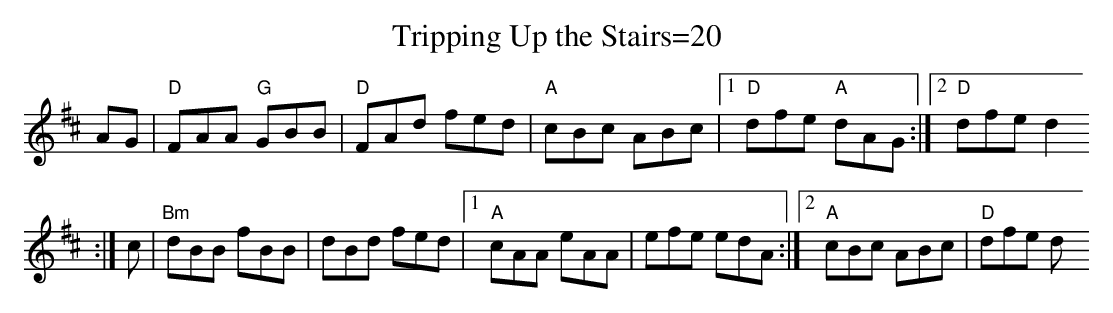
X:1
T:Tripping Up the Stairs=20
M:6/8=20
L:1/8
K:D
AG | "D"FAA "G"GBB| "D"FAd fed| "A"cBc ABc|1 "D"dfe "A"dAG :|2 "D"dfe d2 =
:|/
c| "Bm"dBB fBB| dBd fed|1 "A"cAA eAA | efe edA :|2 "A"cBc ABc| "D"dfe d =
:|
